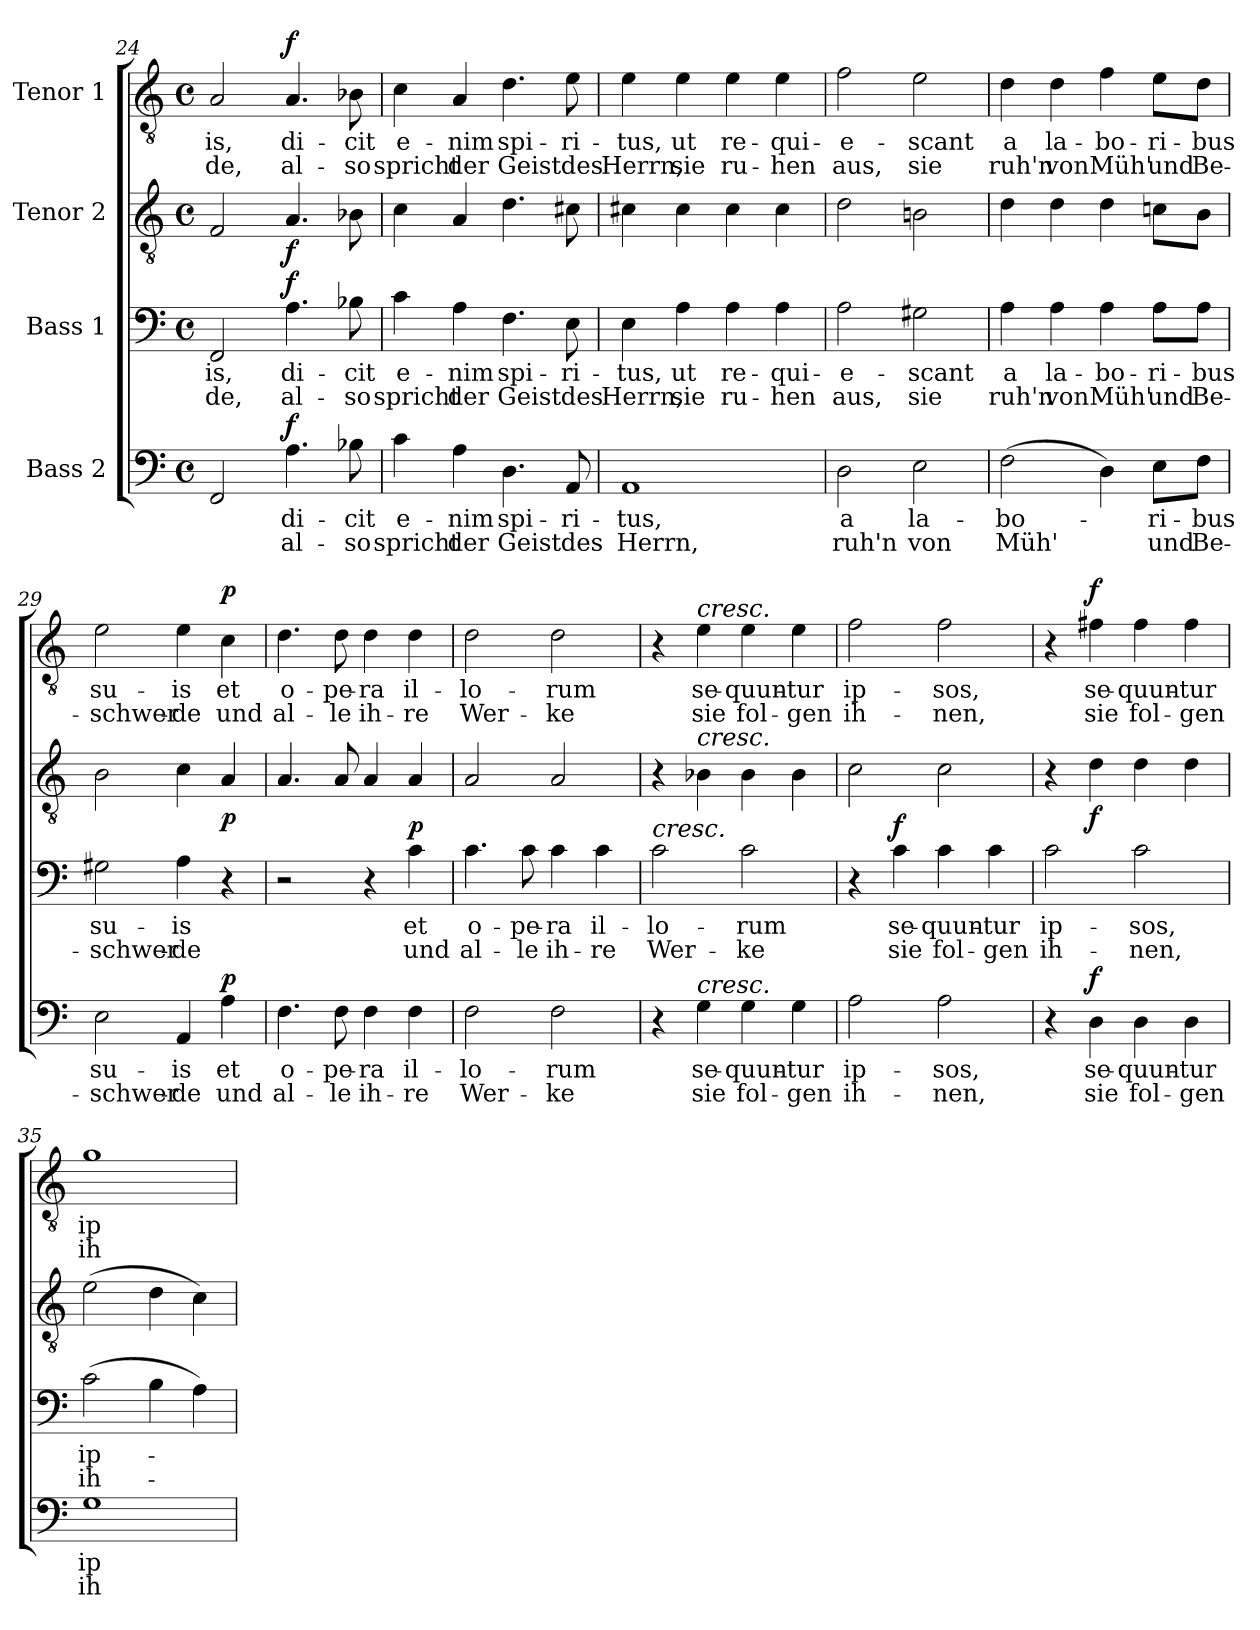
**kern	**text	**text	**dynam	**kern	**text	**text	**dynam	**kern	**dynam	**kern	**text	**text	**dynam
*part4	*part4	*part4	*part4	*part3	*part3	*part3	*part3	*part2	*part2	*part1	*part1	*part1	*part1
*staff4	*staff4	*staff4	*staff4	*staff3	*staff3	*staff3	*staff3	*staff2	*staff2	*staff1	*staff1	*staff1	*staff1
*I"Bass 2	*	*	*	*I"Bass 1	*	*	*	*I"Tenor 2	*	*I"Tenor 1	*	*	*
*clefF4	*	*	*	*clefF4	*	*	*	*clefGv2	*	*clefGv2	*	*	*
*k[]	*	*	*	*k[]	*	*	*	*k[]	*	*k[]	*	*	*
*M4/4	*	*	*	*M4/4	*	*	*	*M4/4	*	*M4/4	*	*	*
*met(c)	*	*	*	*met(c)	*	*	*	*met(c)	*	*met(c)	*	*	*
=24	=24	=24	=24	=24	=24	=24	=24	=24	=24	=24	=24	=24	=24
!	!	!	!	!	!LO:LY:b	!LO:LY:b	!	!	!	!	!LO:LY:b	!LO:LY:b	!
2FF/	.	.	.	2FF/	-is,	-de,	.	2F/	.	2A/	-is,	-de,	.
!	!LO:LY:b	!LO:LY:b	!LO:DY:b	!	!LO:LY:b	!LO:LY:b	!LO:DY:b	!	!LO:DY:b	!	!LO:LY:b	!LO:LY:b	!LO:DY:b
4.A\	di-	al-	f	4.A\	di-	al-	f	4.A/	f	4.A/	di-	al-	f
!	!LO:LY:b	!LO:LY:b	!	!	!LO:LY:b	!LO:LY:b	!	!	!	!	!LO:LY:b	!LO:LY:b	!
8B-X\	-cit	-so	.	8B-X\	-cit	-so	.	8B-X\	.	8B-X\	-cit	-so	.
=25	=25	=25	=25	=25	=25	=25	=25	=25	=25	=25	=25	=25	=25
!	!LO:LY:b	!LO:LY:b	!	!	!LO:LY:b	!LO:LY:b	!	!	!	!	!LO:LY:b	!LO:LY:b	!
4c\	e-	spricht	.	4c\	e-	spricht	.	4c\	.	4c\	e-	spricht	.
!	!LO:LY:b	!LO:LY:b	!	!	!LO:LY:b	!LO:LY:b	!	!	!	!	!LO:LY:b	!LO:LY:b	!
4A\	-nim	der	.	4A\	-nim	der	.	4A/	.	4A/	-nim	der	.
!	!LO:LY:b	!LO:LY:b	!	!	!LO:LY:b	!LO:LY:b	!	!	!	!	!LO:LY:b	!LO:LY:b	!
4.D\	spi-	Geist	.	4.F\	spi-	Geist	.	4.d\	.	4.d\	spi-	Geist	.
!	!LO:LY:b	!LO:LY:b	!	!	!LO:LY:b	!LO:LY:b	!	!	!	!	!LO:LY:b	!LO:LY:b	!
8AA/	-ri-	des	.	8E\	-ri-	des	.	8c#X\	.	8e\	-ri-	des	.
!!LO:LB:g=z
=26	=26	=26	=26	=26	=26	=26	=26	=26	=26	=26	=26	=26	=26
!	!LO:LY:b	!LO:LY:b	!	!	!LO:LY:b	!LO:LY:b	!	!	!	!	!LO:LY:b	!LO:LY:b	!
1AA	-tus,	Herrn,	.	4E\	-tus,	Herrn,	.	4c#X\	.	4e\	-tus,	Herrn,	.
!	!	!	!	!	!LO:LY:b	!LO:LY:b	!	!	!	!	!LO:LY:b	!LO:LY:b	!
.	.	.	.	4A\	ut	sie	.	4c#\	.	4e\	ut	sie	.
!	!	!	!	!	!LO:LY:b	!LO:LY:b	!	!	!	!	!LO:LY:b	!LO:LY:b	!
.	.	.	.	4A\	re-	ru-	.	4c#\	.	4e\	re-	ru-	.
!	!	!	!	!	!LO:LY:b	!LO:LY:b	!	!	!	!	!LO:LY:b	!LO:LY:b	!
.	.	.	.	4A\	-qui-	-hen	.	4c#\	.	4e\	-qui-	-hen	.
=27	=27	=27	=27	=27	=27	=27	=27	=27	=27	=27	=27	=27	=27
!	!LO:LY:b	!LO:LY:b	!	!	!LO:LY:b	!LO:LY:b	!	!	!	!	!LO:LY:b	!LO:LY:b	!
2D\	a	ruh'n	.	2A\	-e-	aus,	.	2d\	.	2f\	-e-	aus,	.
!	!LO:LY:b	!LO:LY:b	!	!	!LO:LY:b	!LO:LY:b	!	!	!	!	!LO:LY:b	!LO:LY:b	!
2E\	la-	von	.	2G#X\	-scant	sie	.	2Bn\	.	2e\	-scant	sie	.
=28	=28	=28	=28	=28	=28	=28	=28	=28	=28	=28	=28	=28	=28
!	!LO:LY:b	!LO:LY:b	!	!	!LO:LY:b	!LO:LY:b	!	!	!	!	!LO:LY:b	!LO:LY:b	!
(>2F\	-bo-	Müh'	.	4A\	a	ruh'n	.	4d\	.	4d\	a	ruh'n	.
!	!	!	!	!	!LO:LY:b	!LO:LY:b	!	!	!	!	!LO:LY:b	!LO:LY:b	!
.	.	.	.	4A\	la-	von	.	4d\	.	4d\	la-	von	.
!	!	!	!	!	!LO:LY:b	!LO:LY:b	!	!	!	!	!LO:LY:b	!LO:LY:b	!
4D\)	.	.	.	4A\	-bo-	Müh'	.	4d\	.	4f\	-bo-	Müh'	.
!	!LO:LY:b	!LO:LY:b	!	!	!LO:LY:b	!LO:LY:b	!	!	!	!	!LO:LY:b	!LO:LY:b	!
8E\L	-ri-	und	.	8A\L	-ri-	und	.	8cn\L	.	8e\L	-ri-	und	.
!	!LO:LY:b	!LO:LY:b	!	!	!LO:LY:b	!LO:LY:b	!	!	!	!	!LO:LY:b	!LO:LY:b	!
8F\J	-bus	Be-	.	8A\J	-bus	Be-	.	8B\J	.	8d\J	-bus	Be-	.
=29	=29	=29	=29	=29	=29	=29	=29	=29	=29	=29	=29	=29	=29
!	!LO:LY:b	!LO:LY:b	!	!	!LO:LY:b	!LO:LY:b	!	!	!	!	!LO:LY:b	!LO:LY:b	!
2E\	su-	-schwer-	.	2G#X\	su-	-schwer-	.	2B\	.	2e\	su-	-schwer-	.
!	!LO:LY:b	!LO:LY:b	!	!	!LO:LY:b	!LO:LY:b	!	!	!	!	!LO:LY:b	!LO:LY:b	!
4AA/	-is	-de	.	4A\	-is	-de	.	4c\	.	4e\	-is	-de	.
!	!LO:LY:b	!LO:LY:b	!LO:DY:b	!	!	!	!	!	!LO:DY:b	!	!LO:LY:b	!LO:LY:b	!LO:DY:b
4A\	et	und	p	4r	.	.	.	4A/	p	4c\	et	und	p
!!LO:PB:g=z
=30	=30	=30	=30	=30	=30	=30	=30	=30	=30	=30	=30	=30	=30
!	!LO:LY:b	!LO:LY:b	!	!	!	!	!	!	!	!	!LO:LY:b	!LO:LY:b	!
4.F\	o-	al-	.	2r	.	.	.	4.A/	.	4.d\	o-	al-	.
!	!LO:LY:b	!LO:LY:b	!	!	!	!	!	!	!	!	!LO:LY:b	!LO:LY:b	!
8F\	-pe-	-le	.	.	.	.	.	8A/	.	8d\	-pe-	-le	.
!	!LO:LY:b	!LO:LY:b	!	!	!	!	!	!	!	!	!LO:LY:b	!LO:LY:b	!
4F\	-ra	ih-	.	4r	.	.	.	4A/	.	4d\	-ra	ih-	.
!	!LO:LY:b	!LO:LY:b	!	!	!LO:LY:b	!LO:LY:b	!LO:DY:b	!	!	!	!LO:LY:b	!LO:LY:b	!
4F\	il-	-re	.	4c\	et	und	p	4A/	.	4d\	il-	-re	.
=31	=31	=31	=31	=31	=31	=31	=31	=31	=31	=31	=31	=31	=31
!	!LO:LY:b	!LO:LY:b	!	!	!LO:LY:b	!LO:LY:b	!	!	!	!	!LO:LY:b	!LO:LY:b	!
2F\	-lo-	Wer-	.	4.c\	o-	al-	.	2A/	.	2d\	-lo-	Wer-	.
!	!	!	!	!	!LO:LY:b	!LO:LY:b	!	!	!	!	!	!	!
.	.	.	.	8c\	-pe-	-le	.	.	.	.	.	.	.
!	!LO:LY:b	!LO:LY:b	!	!	!LO:LY:b	!LO:LY:b	!	!	!	!	!LO:LY:b	!LO:LY:b	!
2F\	-rum	-ke	.	4c\	-ra	ih-	.	2A/	.	2d\	-rum	-ke	.
!	!	!	!	!	!LO:LY:b	!LO:LY:b	!	!	!	!	!	!	!
.	.	.	.	4c\	il-	-re	.	.	.	.	.	.	.
=32	=32	=32	=32	=32	=32	=32	=32	=32	=32	=32	=32	=32	=32
!	!	!	!	!LO:TX:a:i:t=cresc.	!	!	!	!	!	!	!	!	!
!	!	!	!	!	!LO:LY:b	!LO:LY:b	!	!	!	!	!	!	!
4r	.	.	.	2c\	-lo-	Wer-	.	4r	.	4r	.	.	.
!	!	!	!	!	!	!	!	!	!	!LO:TX:a:i:t=cresc.	!	!	!
!	!	!	!	!	!	!	!	!LO:TX:a:i:t=cresc.	!	!	!	!	!
!LO:TX:a:i:t=cresc.	!	!	!	!	!	!	!	!	!	!	!	!	!
!	!LO:LY:b	!LO:LY:b	!	!	!	!	!	!	!	!	!LO:LY:b	!LO:LY:b	!
4G\	se-	sie	.	.	.	.	.	4B-X\	.	4e\	se-	sie	.
!	!LO:LY:b	!LO:LY:b	!	!	!LO:LY:b	!LO:LY:b	!	!	!	!	!LO:LY:b	!LO:LY:b	!
4G\	-quun-	fol-	.	2c\	-rum	-ke	.	4B-\	.	4e\	-quun-	fol-	.
!	!LO:LY:b	!LO:LY:b	!	!	!	!	!	!	!	!	!LO:LY:b	!LO:LY:b	!
4G\	-tur	-gen	.	.	.	.	.	4B-\	.	4e\	-tur	-gen	.
=33	=33	=33	=33	=33	=33	=33	=33	=33	=33	=33	=33	=33	=33
!	!LO:LY:b	!LO:LY:b	!	!	!	!	!	!	!	!	!LO:LY:b	!LO:LY:b	!
2A\	ip-	ih-	.	4r	.	.	.	2c\	.	2f\	ip-	ih-	.
!	!	!	!	!	!LO:LY:b	!LO:LY:b	!LO:DY:b	!	!	!	!	!	!
.	.	.	.	4c\	se-	sie	f	.	.	.	.	.	.
!	!LO:LY:b	!LO:LY:b	!	!	!LO:LY:b	!LO:LY:b	!	!	!	!	!LO:LY:b	!LO:LY:b	!
2A\	-sos,	-nen,	.	4c\	-quun-	fol-	.	2c\	.	2f\	-sos,	-nen,	.
!	!	!	!	!	!LO:LY:b	!LO:LY:b	!	!	!	!	!	!	!
.	.	.	.	4c\	-tur	-gen	.	.	.	.	.	.	.
=34	=34	=34	=34	=34	=34	=34	=34	=34	=34	=34	=34	=34	=34
!	!	!	!	!	!LO:LY:b	!LO:LY:b	!	!	!	!	!	!	!
4r	.	.	.	2c\	ip-	ih-	.	4r	.	4r	.	.	.
!	!LO:LY:b	!LO:LY:b	!LO:DY:b	!	!	!	!	!	!LO:DY:b	!	!LO:LY:b	!LO:LY:b	!LO:DY:b
4D\	se-	sie	f	.	.	.	.	4d\	f	4f#X\	se-	sie	f
!	!LO:LY:b	!LO:LY:b	!	!	!LO:LY:b	!LO:LY:b	!	!	!	!	!LO:LY:b	!LO:LY:b	!
4D\	-quun-	fol-	.	2c\	-sos,	-nen,	.	4d\	.	4f#\	-quun-	fol-	.
!	!LO:LY:b	!LO:LY:b	!	!	!	!	!	!	!	!	!LO:LY:b	!LO:LY:b	!
4D\	-tur	-gen	.	.	.	.	.	4d\	.	4f#\	-tur	-gen	.
!!LO:LB:g=z
=35	=35	=35	=35	=35	=35	=35	=35	=35	=35	=35	=35	=35	=35
!	!LO:LY:b	!LO:LY:b	!	!	!LO:LY:b	!LO:LY:b	!	!	!	!	!LO:LY:b	!LO:LY:b	!
1G	ip-	ih-	.	(>2c\	ip-	ih-	.	(>2e\	.	1g	ip-	ih-	.
.	.	.	.	4B\	.	.	.	4d\	.	.	.	.	.
.	.	.	.	4A\)	.	.	.	4c\)	.	.	.	.	.
=	=	=	=	=	=	=	=	=	=	=	=	=	=
*-	*-	*-	*-	*-	*-	*-	*-	*-	*-	*-	*-	*-	*-
